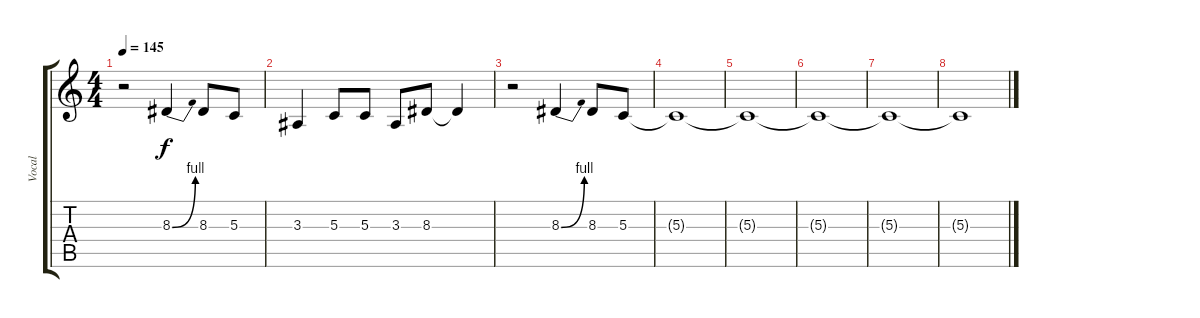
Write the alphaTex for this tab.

\track ("Vocal" "Vocal") {instrument lead8bassandlead}
\staff {score tabs}
\tuning (E4 B3 G3 D3 A2 E2) {hide}
\ts (4 4)
\tempo 145
\clef g2
\ks c
r.2{dy f} 8.3{be (bend 0 0 60 4)}.4 8.3.8 5.3.8 |
3.3.4 5.3.8 5.3.8 3.3.8 8.3.8 8.3{t}.4 |
r.2 8.3{be (bend 0 0 60 4)}.4 8.3.8 5.3.8 |
5.3{t}.1{volume 0} |
5.3{t}.1 |
5.3{t}.1 |
5.3{t}.1 |
5.3{t}.1
